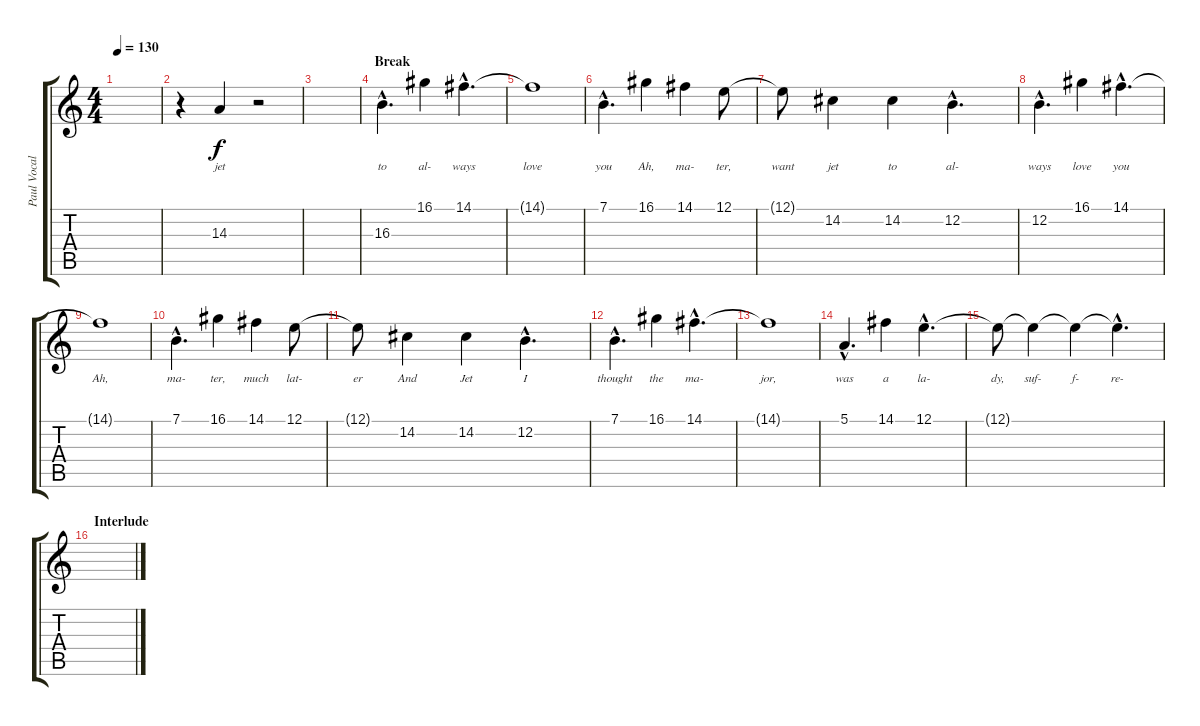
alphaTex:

\track ("Paul Vocal" "Paul Vocal") {instrument tenorsax}
\staff {score tabs}
\tuning (E4 B3 G3 D3 A2 E2) {hide}
\ts (4 4)
\tempo 130
\clef g2
\ks c
|
r.4 14.3.4{lyrics (0 "jet") lyrics (1 "") lyrics (2 "") lyrics (3 "") lyrics (4 "")} r.2 |
|
\section ("" "Break")
16.3{hac}.4{d lyrics (0 "to") lyrics (1 "") lyrics (2 "") lyrics (3 "") lyrics (4 "")} 16.1.4{lyrics (0 "al-") lyrics (1 "") lyrics (2 "") lyrics (3 "") lyrics (4 "")} 14.1{hac}.4{d lyrics (0 "ways") lyrics (1 "") lyrics (2 "") lyrics (3 "") lyrics (4 "")} |
14.1{t}.1{lyrics (0 "love") lyrics (1 "") lyrics (2 "") lyrics (3 "") lyrics (4 "")} |
7.1{hac}.4{d lyrics (0 "you") lyrics (1 "") lyrics (2 "") lyrics (3 "") lyrics (4 "")} 16.1.4{lyrics (0 "Ah,") lyrics (1 "") lyrics (2 "") lyrics (3 "") lyrics (4 "")} 14.1.4{lyrics (0 "ma-") lyrics (1 "") lyrics (2 "") lyrics (3 "") lyrics (4 "")} 12.1.8{lyrics (0 "ter,") lyrics (1 "") lyrics (2 "") lyrics (3 "") lyrics (4 "")} |
12.1{t}.8{lyrics (0 "want") lyrics (1 "") lyrics (2 "") lyrics (3 "") lyrics (4 "")} 14.2.4{lyrics (0 "jet") lyrics (1 "") lyrics (2 "") lyrics (3 "") lyrics (4 "")} 14.2.4{lyrics (0 "to") lyrics (1 "") lyrics (2 "") lyrics (3 "") lyrics (4 "")} 12.2{hac}.4{d lyrics (0 "al-") lyrics (1 "") lyrics (2 "") lyrics (3 "") lyrics (4 "")} |
12.2{hac}.4{d lyrics (0 "ways") lyrics (1 "") lyrics (2 "") lyrics (3 "") lyrics (4 "")} 16.1.4{lyrics (0 "love") lyrics (1 "") lyrics (2 "") lyrics (3 "") lyrics (4 "")} 14.1{hac}.4{d lyrics (0 "you") lyrics (1 "") lyrics (2 "") lyrics (3 "") lyrics (4 "")} |
14.1{t}.1{lyrics (0 "Ah,") lyrics (1 "") lyrics (2 "") lyrics (3 "") lyrics (4 "")} |
7.1{hac}.4{d lyrics (0 "ma-") lyrics (1 "") lyrics (2 "") lyrics (3 "") lyrics (4 "")} 16.1.4{lyrics (0 "ter,") lyrics (1 "") lyrics (2 "") lyrics (3 "") lyrics (4 "")} 14.1.4{lyrics (0 "much") lyrics (1 "") lyrics (2 "") lyrics (3 "") lyrics (4 "")} 12.1.8{lyrics (0 "lat-") lyrics (1 "") lyrics (2 "") lyrics (3 "") lyrics (4 "")} |
12.1{t}.8{lyrics (0 "er") lyrics (1 "") lyrics (2 "") lyrics (3 "") lyrics (4 "")} 14.2.4{lyrics (0 "And") lyrics (1 "") lyrics (2 "") lyrics (3 "") lyrics (4 "")} 14.2.4{lyrics (0 "Jet") lyrics (1 "") lyrics (2 "") lyrics (3 "") lyrics (4 "")} 12.2{hac}.4{d lyrics (0 "I") lyrics (1 "") lyrics (2 "") lyrics (3 "") lyrics (4 "")} |
7.1{hac}.4{d lyrics (0 "thought") lyrics (1 "") lyrics (2 "") lyrics (3 "") lyrics (4 "")} 16.1.4{lyrics (0 "the") lyrics (1 "") lyrics (2 "") lyrics (3 "") lyrics (4 "")} 14.1{hac}.4{d lyrics (0 "ma-") lyrics (1 "") lyrics (2 "") lyrics (3 "") lyrics (4 "")} |
14.1{t}.1{lyrics (0 "jor,") lyrics (1 "") lyrics (2 "") lyrics (3 "") lyrics (4 "")} |
5.1{hac}.4{d lyrics (0 "was") lyrics (1 "") lyrics (2 "") lyrics (3 "") lyrics (4 "")} 14.1.4{lyrics (0 "a") lyrics (1 "") lyrics (2 "") lyrics (3 "") lyrics (4 "")} 12.1{hac}.4{d lyrics (0 "la-") lyrics (1 "") lyrics (2 "") lyrics (3 "") lyrics (4 "")} |
12.1{t}.8{lyrics (0 "dy,") lyrics (1 "") lyrics (2 "") lyrics (3 "") lyrics (4 "")} 12.1{t}.4{lyrics (0 "suf-") lyrics (1 "") lyrics (2 "") lyrics (3 "") lyrics (4 "")} 12.1{t}.4{lyrics (0 "f-") lyrics (1 "") lyrics (2 "") lyrics (3 "") lyrics (4 "")} 12.1{hac t}.4{d lyrics (0 "re-") lyrics (1 "") lyrics (2 "") lyrics (3 "") lyrics (4 "")} |
\section ("" "Interlude")
